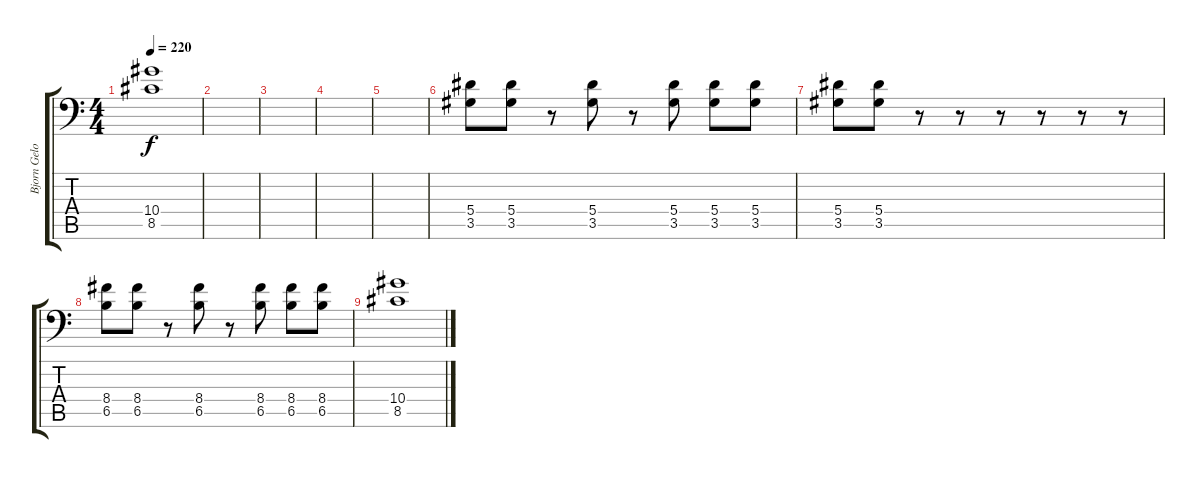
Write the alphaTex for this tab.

\track ("Bjorn Gelotte " "Bjorn Gelo") {instrument distortionguitar}
\staff {score tabs}
\tuning (C4 G3 Eb3 Bb2 F2 Bb1) {hide}
\ts (4 4)
\tempo 220
\clef f4
\ks c
(10.4 8.5).1{dy f} |
|
|
|
|
(5.4 3.5).8 (5.4 3.5).8 r.8 (5.4 3.5).8 r.8 (5.4 3.5).8 (5.4 3.5).8 (5.4 3.5).8 |
(5.4 3.5).8 (5.4 3.5).8 r.8 r.8 r.8 r.8 r.8 r.8 |
(8.4 6.5).8 (8.4 6.5).8 r.8 (8.4 6.5).8 r.8 (8.4 6.5).8 (8.4 6.5).8 (8.4 6.5).8 |
(10.4 8.5).1
